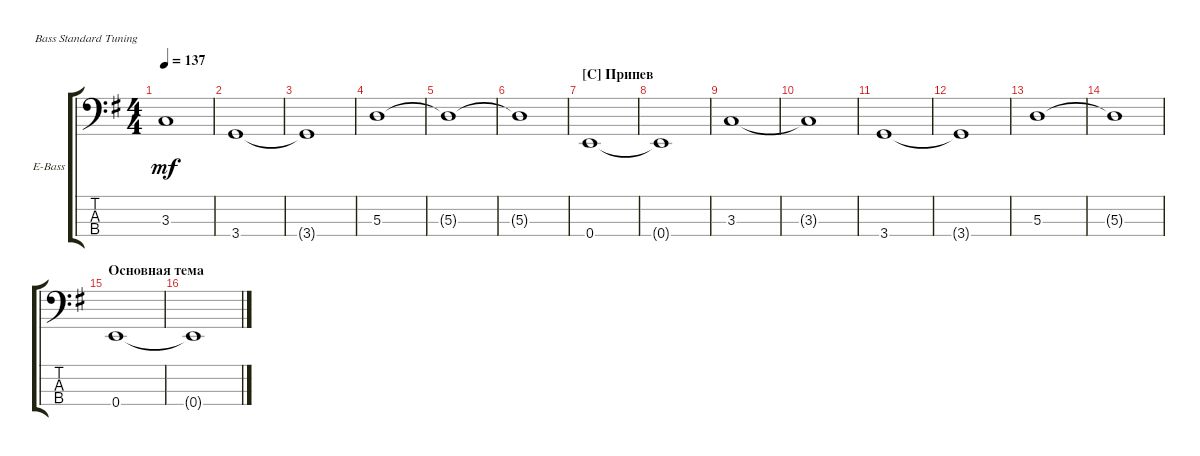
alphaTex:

\defaultSystemsLayout 4
\bracketExtendMode groupsimilarinstruments
\firstSystemTrackNameOrientation horizontal
\otherSystemsTrackNameOrientation horizontal
\track ("Electric Bass" "E-Bass") {instrument electricbassfinger}
\staff {score tabs}
\tuning (G2 D2 A1 E1)
\ts (4 4)
\tempo 137
\clef f4
\scale
0.333333
\ks eminor
3.3{t}.1{dy mf} |
\scale
0.333333 3.4.1 |
\scale
0.333333 3.4{t}.1 |
\scale
0.333333 5.3.1 |
\scale
0.333333 5.3{t}.1 |
\scale
0.333333 5.3{t}.1 |
\section ("C" "Припев")
\scale
0.333333 0.4.1 |
\scale
0.333333 0.4{t}.1 |
\scale
0.333333 3.3.1 |
\scale
0.333333 3.3{t}.1 |
\scale
0.333333 3.4.1 |
\scale
0.333333 3.4{t}.1 |
\scale
0.333333 5.3.1 |
\scale
0.333333 5.3{t}.1 |
\section ("" "Основная тема")
\scale
0.333333 0.4.1 |
\scale
0.333333 0.4{t}.1
